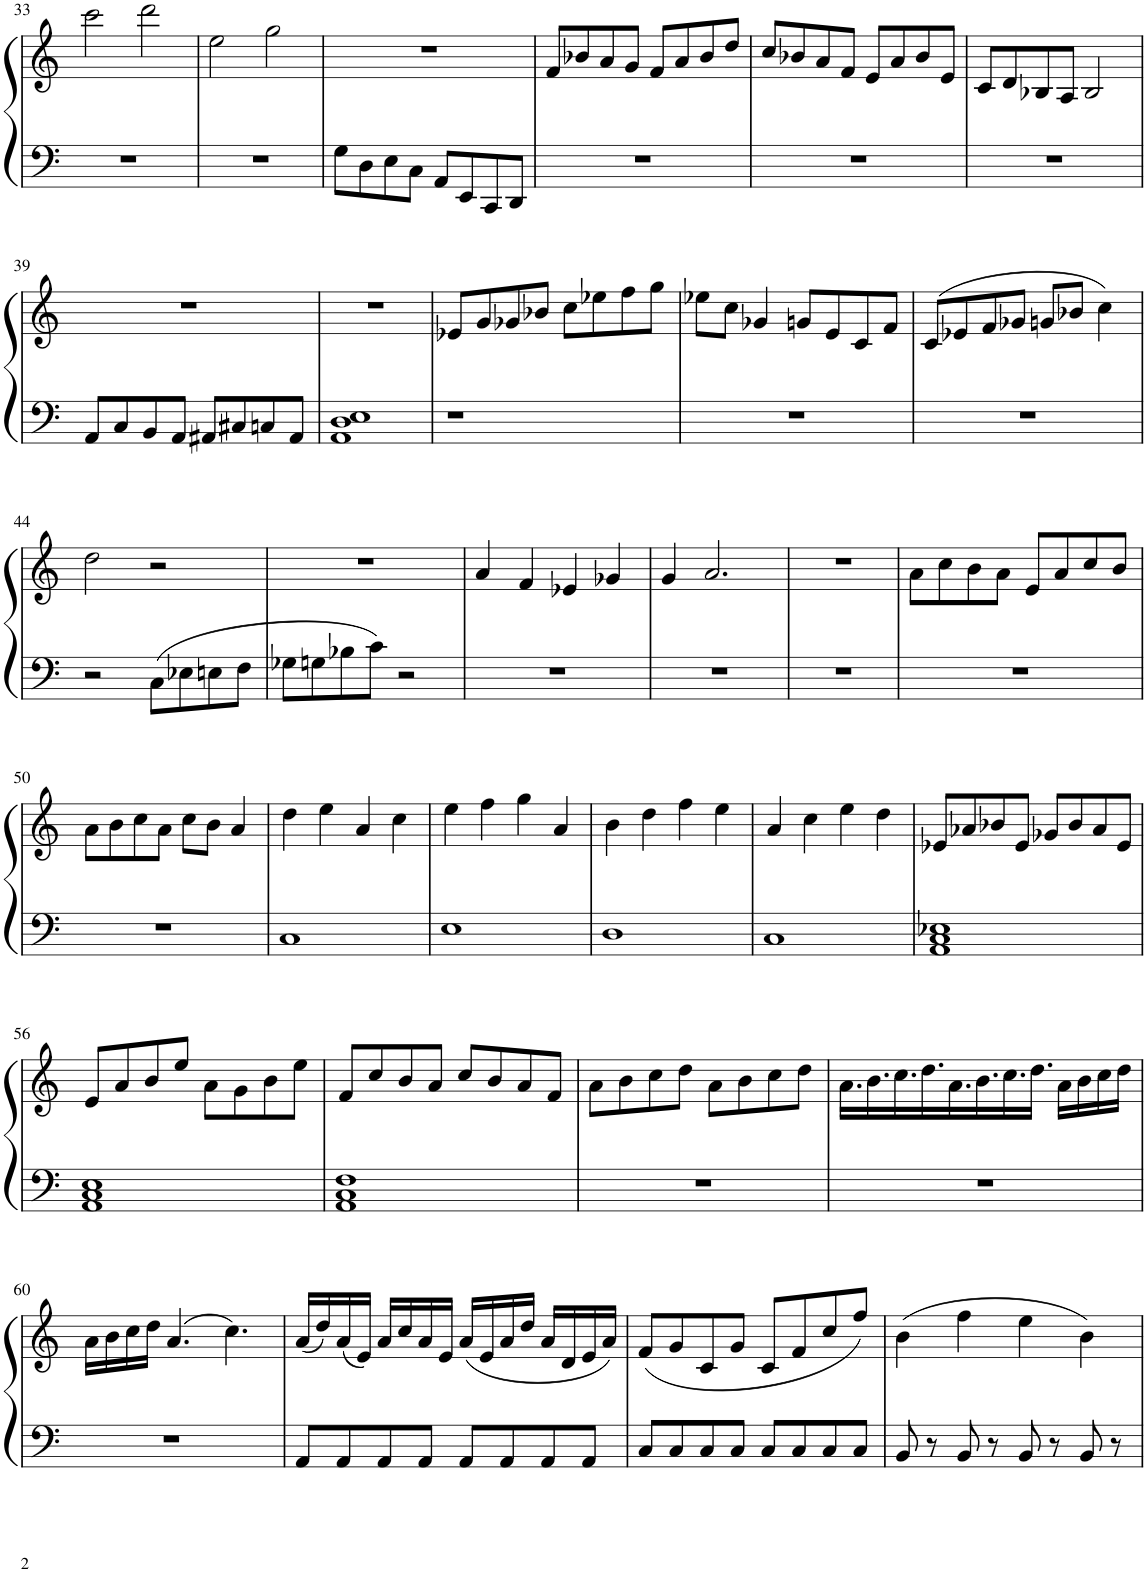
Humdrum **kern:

**kern	**kern
*part1	*part1
*staff2	*staff1
*I"Piano	*
*I'Pno.	*
!!LO:PB:g=z
*clefF4	*clefG2
*k[]	*k[]
*M4/4	*M4/4
=33	=33
1r	2ccc\
.	2ddd\
=34	=34
1r	2ee\
.	2gg\
=35	=35
8G\L	1r
8D\	.
8E\	.
8C\J	.
8AA/L	.
8EE/	.
8CC/	.
8DD/J	.
=36	=36
1r	8f/L
.	8b-X/
.	8a/
.	8g/J
.	8f/L
.	8a/
.	8b-/
.	8dd/J
=37	=37
1r	8cc/L
.	8b-X/
.	8a/
.	8f/J
.	8e/L
.	8a/
.	8b-/
.	8e/J
=38	=38
1r	8c/L
.	8d/
.	8B-X/
.	8A/J
.	2B-/
!!LO:LB:g=z
=39	=39
8AA/L	1r
8C/	.
8BB/	.
8AA/J	.
8AA#X/L	.
8C#X/	.
8Cn/	.
8AA#/J	.
=40	=40
1AA 1D 1E	1r
=41	=41
1r	8e-X/L
.	8g/
.	8g-X/
.	8b-X/J
.	8cc\L
.	8ee-X\
.	8ff\
.	8gg\J
=42	=42
1r	8ee-X\L
.	8cc\J
.	4g-X/
.	8gn/L
.	8e/
.	8c/
.	8f/J
=43	=43
1r	(8c/L
.	8e-X/
.	8f/
.	8g-X/J
.	8gn/L
.	8b-X/J
.	4cc\)
!!LO:LB:g=z
=44	=44
2r	2dd\
8C\L	2r
8E-X\	.
8En\	.
8F\J	.
=45	=45
8G-X\L	1r
8Gn\	.
8B-X\	.
8c\J	.
2r	.
=46	=46
1r	4a/
.	4f/
.	4e-X/
.	4g-X/
=47	=47
1r	4g/
.	2.a/
=48	=48
1r	1r
=49	=49
1r	8a\L
.	8cc\
.	8b\
.	8a\J
.	8e/L
.	8a/
.	8cc/
.	8b/J
!!LO:LB:g=z
=50	=50
1r	8a\L
.	8b\
.	8cc\
.	8a\J
.	8cc\L
.	8b\J
.	4a/
=51	=51
1C	4dd\
.	4ee\
.	4a/
.	4cc\
=52	=52
1E	4ee\
.	4ff\
.	4gg\
.	4a/
=53	=53
1D	4b\
.	4dd\
.	4ff\
.	4ee\
=54	=54
1C	4a/
.	4cc\
.	4ee\
.	4dd\
=55	=55
1AA 1C 1E-X	8e-X/L
.	8a-X/
.	8b-X/
.	8e-/J
.	8g-X/L
.	8b-/
.	8a-/
.	8e-/J
!!LO:LB:g=z
=56	=56
1AA 1C 1E	8e/L
.	8a/
.	8b/
.	8ee/J
.	8a\L
.	8g\
.	8b\
.	8ee\J
=57	=57
1AA 1C 1F	8f/L
.	8cc/
.	8b/
.	8a/J
.	8cc/L
.	8b/
.	8a/
.	8f/J
=58	=58
1r	8a\L
.	8b\
.	8cc\
.	8dd\J
.	8a\L
.	8b\
.	8cc\
.	8dd\J
=59	=59
1r	16.a\LL
.	16.b\
.	16.cc\
.	16.dd\
.	16.a\
.	16.b\
.	16.cc\
.	16.dd\JJ
.	16a\LL
.	16b\
.	16cc\
.	16dd\JJ
!!LO:LB:g=z
=60	=60
1r	16a\LL
.	16b\
.	16cc\
.	16dd\JJ
.	(4.a/
.	4.cc\)
=61	=61
8AA/L	(16a/LL
.	16dd/)
8AA/	(16a/
.	16e/JJ)
8AA/	16a/LL
.	16cc/
8AA/J	16a/
.	16e/JJ
8AA/L	(16a/LL
.	16e/
8AA/	16a/
.	16dd/JJ
8AA/	16a/LL
.	16d/
8AA/J	16e/
.	16a/JJ)
=62	=62
8C/L	(8f/L
8C/	8g/
8C/	8c/
8C/J	8g/J
8C/L	8c/L
8C/	8f/
8C/	8cc/
8C/J	8ff/J)
=63	=63
8BB/	(4b\
8r	.
8BB/	4ff\
8r	.
8BB/	4ee\
8r	.
8BB/	4b\)
8r	.
=	=
*-	*-
